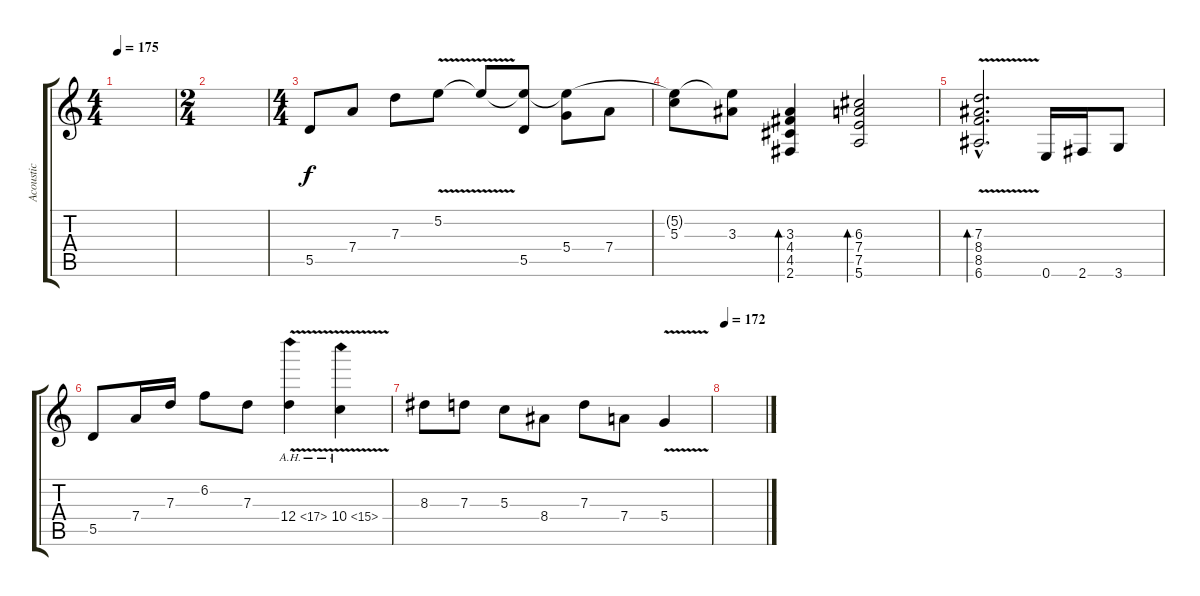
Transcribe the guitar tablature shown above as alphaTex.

\track ("Acoustic" "Acoustic") {instrument acousticguitarsteel}
\staff {score tabs}
\tuning (E4 B3 G3 D3 A2 E2) {hide}
\ts (4 4)
\tempo 175
\tempo 120
\tempo 175
\clef g2
\ks c
|
\ts (2 4)
|
\ts (4 4)
5.5.8 7.4.8 7.3.8 5.2{v}.8 5.2{t}.8 (5.2{t} 5.5).8 (5.2{t} 5.4).8 7.4.8 |
(5.2{t} 5.3).8 (5.2{t} 3.3).8 (3.3 4.4 4.5 2.6).4{bd 240} (6.3 7.4 7.5 5.6).2{bd 240} |
(7.3{hac} 8.4{hac} 8.5{hac} 6.6{v hac}).2{d bd 240} 0.6.16 2.6.16 3.6.8 |
5.5.8 7.4.16 7.3.16 6.2.8 7.3.8 12.4{ah 5 v}.4 10.4{ah 5 v}.4 |
8.3.8 7.3.8 5.3.8 8.4.8 7.3.8 7.4.8 5.4{v}.4 |
\tempo 172
